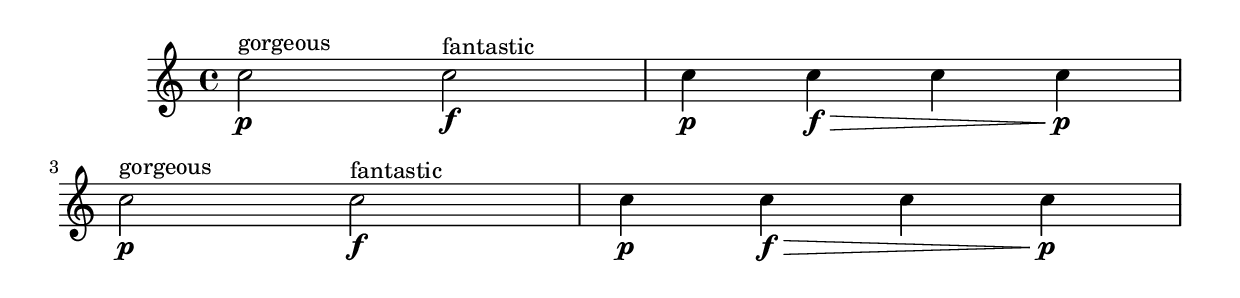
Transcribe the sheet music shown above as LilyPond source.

%% Do not edit this file; it is automatically
%% generated from LSR http://lsr.dsi.unimi.it
%% This file is in the public domain.
\version "2.13.4"

\header {
  lsrtags = "tweaks-and-overrides, spacing"

%% Translation of GIT committish: b2d4318d6c53df8469dfa4da09b27c15a374d0ca
  texidoces = "
Mediante el establecimiento de la propiedad @code{'Y-extent} a un valor
adecuado, todos los objetos @code{DynamicLineSpanner} (reguladores e
indicaciones dinámicas textuales) se pueden alinear con un punto de
referencia común, independientemente de sus dimensiones.  De esta
manera, todos los elementos estarán alineados verticalmente,
produciendo así un resultado más satisfactorio.

Se usa una idea similar para alinear las inscripciones de texto a lo
largo de su línea de base.

"
  doctitlees = "Indicaciones dinámicas y textuales alineadas verticalmente"


%% Translation of GIT committish: d96023d8792c8af202c7cb8508010c0d3648899d
texidocde = "
Indem man die @code{'Y-extent}-Eigenschaft auf einen passenden Wert setzt,
können alle @code{DynamicLineSpanner}-Objekte (Crescendo-Klammern und
Dynamik-Texte)  (hairpins and dynamic texts) unabhängig von ihrer
wirklichen Ausdehnung an einem gemeinsamen Referenzpunkt ausgerichtet werden.
Auf diese Weise ist jedes Element vertikal ausgerichtet und der Notensatz
sieht ansprechender aus.

Die gleiche Idee wird benutzt, um Textbeschriftungen an ihrer
Grundlinie auszurichten.

"
  doctitlede = "Vertikale Ausrichtung von Dynamik und Textbeschriftung beeinflussen"

  texidoc = "
By setting the @code{'Y-extent} property to a suitable value, all
@code{DynamicLineSpanner} objects (hairpins and dynamic texts) can be
aligned to a common reference point, regardless of their actual extent.
This way, every element will be vertically aligned, thus producing a
more pleasing output.

The same idea is used to align the text scripts along their baseline.

"
  doctitle = "Vertically aligned dynamics and textscripts"
} % begin verbatim

music = \relative c'' {
  c2\p^\markup { gorgeous } c\f^\markup { fantastic }
  c4\p c\f\> c c\!\p
}

{
  \music \break
  \override DynamicLineSpanner #'staff-padding = #2.0
  \override DynamicLineSpanner #'Y-extent = #'(-1.5 . 1.5)
  \override TextScript #'Y-extent = #'(-1.5 . 1.5)
  \music
}

